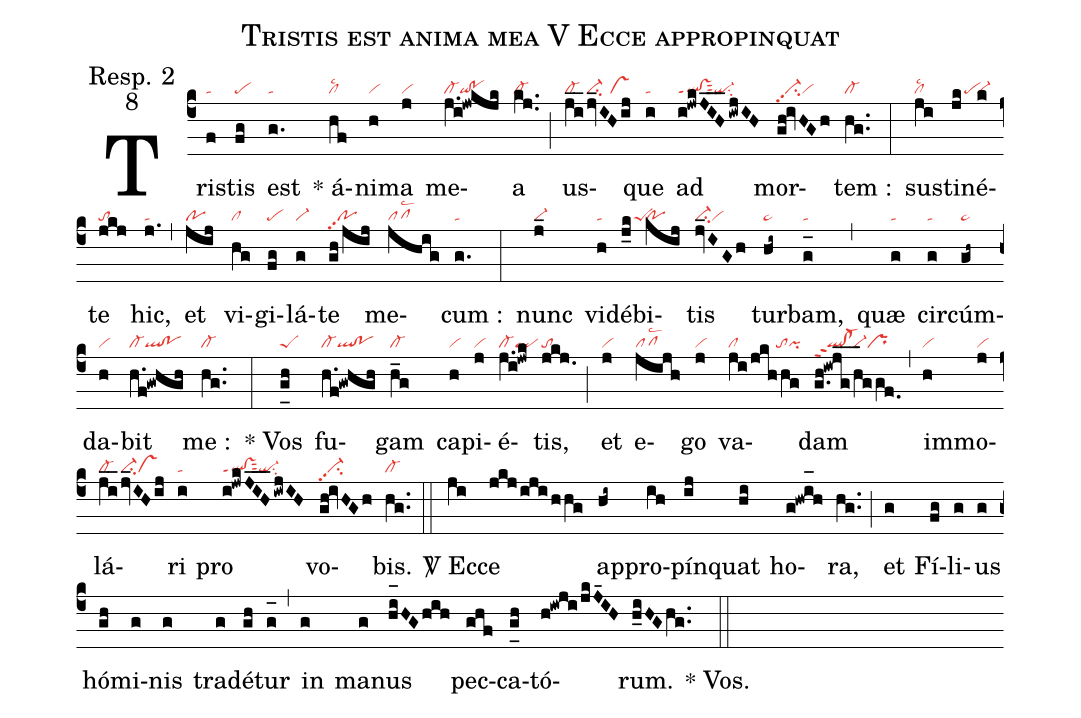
name:Tristis est anima mea V Ecce appropinquat;
office-part:Resp. 2 ;
mode:8;
nabc-lines:1;
%%
(c4) Tr{i}(f|ta)stis(fg|pe) est(g.|ta)
<sp>*</sp> á(hf|cllsc2)ni(h|vi)ma(j|vi) me(j.i!jwkjk|cl-qi!po)a(kj..|cl-) (;)
us(j_i_2/jv_IH/ij|cl-//ci-//vs)q{ue}(i|ta)
ad(i!jwkJ_I_H_/!iwjIH|ql!vsppt1sut2qi-su2)
mor(gh!ivHGh|vi-pp2su2vi)tem :(hg..|cl-) (:)
sus(ji|cllsc2)ti(jk|////pe)né(k|vi-)te(jkj|to) hic,(j.|ta) (,)
et(jij|po) vi(hg|cl)gi(fg|pe)lá(g|vi-)te(gh/jij|popp2)
me(jhig|pflsc2)cum :(g.|ta) (:)
nunc(j_|vi-) vi(h|ta)dé(j_k|////peS)bi(kij|po)tis(jv_IGh|ci-vi)
tur(hi~|pe~)bam,(g_[oh:h]|ta) (,)
quæ(g|ta) cir(g|ta)cúm(gh~|pe~)da(h|vi)bit(h.f!gwhgh|cl-ql!po)
me :(hg..|cl-) (:)
<sp>*</sp> Vos(g_[uh:l]h|peS) fu(h.f!gwhgh|cl-ql!po)gam(h_g|cl-)
ca(h|vi)pi(j|vi)é(j.i!jwk|cl-ql)tis,(jkj.|to) (;)
et(j|vi) e(jijh|pflsc2)go(j|vi)
va(ji|cl|jkhhg|////////topi)dam(g.h!iwj_g_|ql!cl-ppt2|h_3ggf.0|vi-pr) (,)
im(h|vi)mo(j|vi)lá(j_i_2|cl-|jv_IHij|ci-vs)ri(i|ta)
pro(i!jwk/J_I_H_/!iwjIH|ql!vsppt1sut2qi-su2)
vo(gh!ivHGh|vi-pp2su2)bis.(hg..|cl-) (::)
<sp>V/</sp> Ec(ji)ce(jkj/iji/hhg) ap(hi~)pro(ih)pín(ij)quat(hi) ho(g!hwi_[oh:h]h)ra,(hg..) (;) et(g) Fí(fg)li(g)us(g) hó(gh)mi(g)nis(g) tra(g)dé(gh)tur(g_[oh:h]) (,) in(g) ma(g)nus(hi_[oh:h]HG/hih) pec(ghf)ca(g_[uh:l]h)tó(h!iwji/jkJ_4IH)rum.(h_iHGhg..)
<sp>*</sp> Vos.(::)
%(::) <sp>*</sp> Vos.(g_[uh:l]h) (::)
